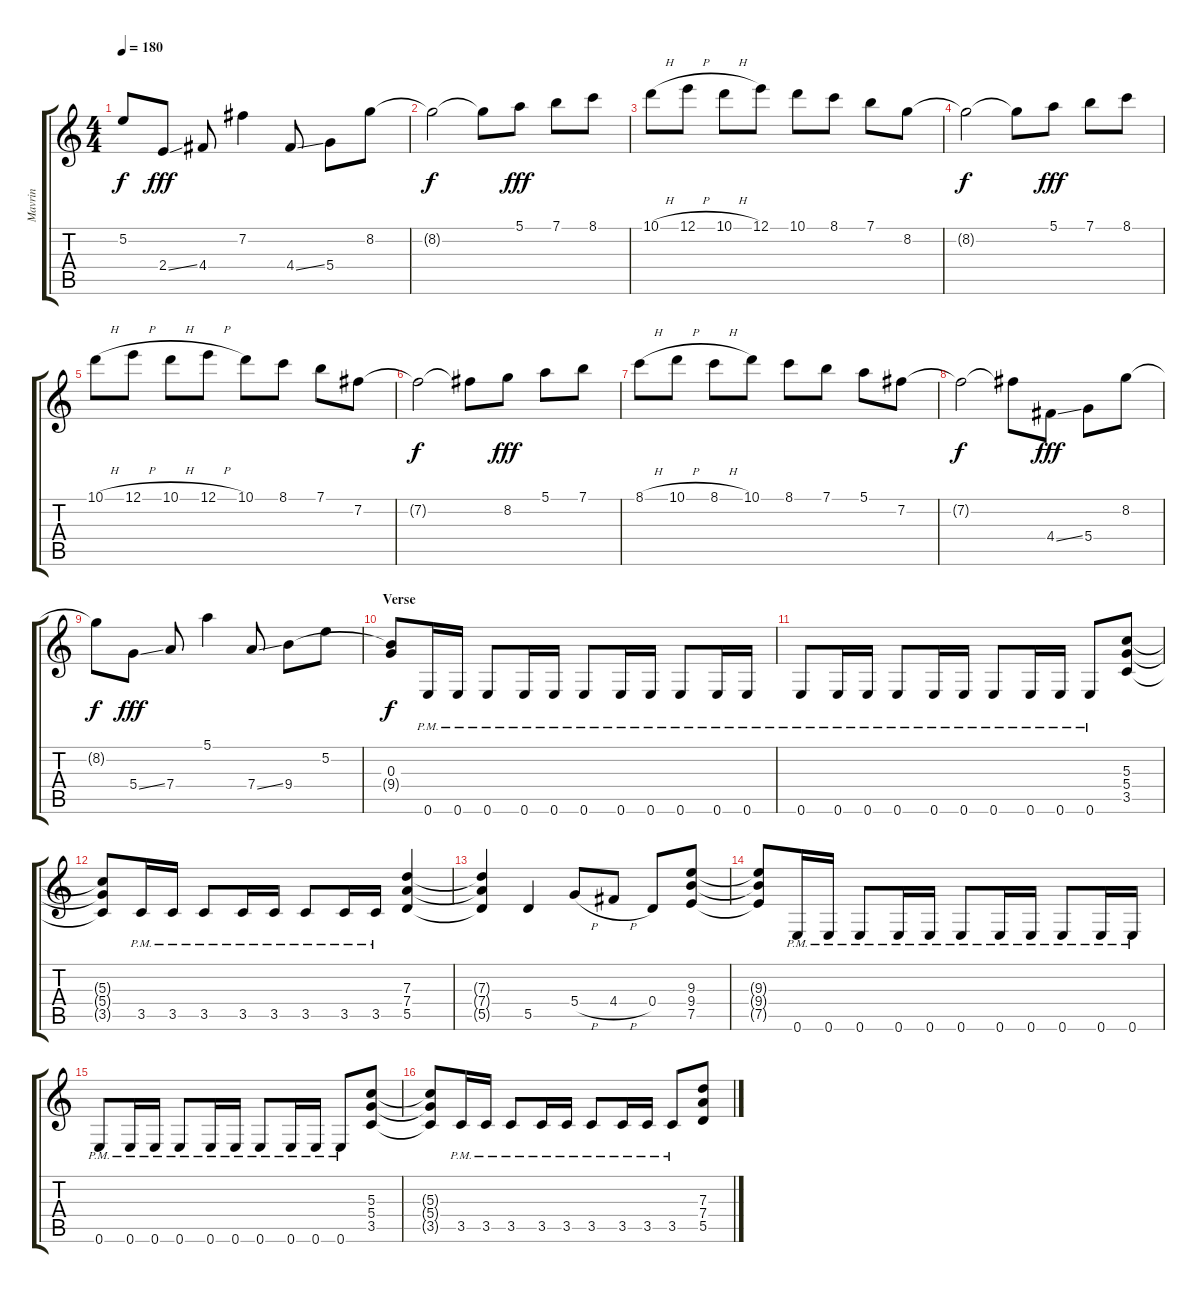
\track ("Mavrin" "Mavrin") {instrument overdrivenguitar}
\staff {score tabs}
\tuning (E4 B3 G3 D3 A2 E2) {hide}
\ts (4 4)
\tempo 180
\clef g2
\ks c
5.2{t}.8{dy f} 2.4{ss}.8{dy fff} 4.4.8 7.2.4 4.4{ss}.8 5.4.8 8.2.8 |
8.2{t}.2{dy f} 8.2{t}.8 5.1.8{dy fff} 7.1.8 8.1.8 |
10.1{h}.8 12.1{h}.8 10.1{h}.8 12.1.8 10.1.8 8.1.8 7.1.8 8.2.8 |
8.2{t}.2{dy f} 8.2{t}.8 5.1.8{dy fff} 7.1.8 8.1.8 |
10.1{h}.8 12.1{h}.8 10.1{h}.8 12.1{h}.8 10.1.8 8.1.8 7.1.8 7.2.8 |
7.2{t}.2{dy f} 7.2{t}.8 8.2.8{dy fff} 5.1.8 7.1.8 |
8.1{h}.8 10.1{h}.8 8.1{h}.8 10.1.8 8.1.8 7.1.8 5.1.8 7.2.8 |
7.2{t}.2{dy f} 7.2{t}.8 4.4{ss}.8{dy fff} 5.4.8 8.2.8 |
8.2{t}.8{dy f} 5.4{ss}.8{dy fff} 7.4.8 5.1.4 7.4{ss}.8 9.4.8 5.2.8 |
\section ("" "Verse")
(0.3 9.4{t}).8{dy f} 0.6{pm}.16 0.6{pm}.16 0.6{pm}.8 0.6{pm}.16 0.6{pm}.16 0.6{pm}.8 0.6{pm}.16 0.6{pm}.16 0.6{pm}.8 0.6{pm}.16 0.6{pm}.16 |
0.6{pm}.8 0.6{pm}.16 0.6{pm}.16 0.6{pm}.8 0.6{pm}.16 0.6{pm}.16 0.6{pm}.8 0.6{pm}.16 0.6{pm}.16 0.6{pm}.8 (5.3 5.4 3.5).8 |
(5.3{t} 5.4{t} 3.5{t}).8 3.5{pm}.16 3.5{pm}.16 3.5{pm}.8 3.5{pm}.16 3.5{pm}.16 3.5{pm}.8 3.5{pm}.16 3.5{pm}.16 (7.3 7.4 5.5).4 |
(7.3{t} 7.4{t} 5.5{t}).4 5.5.4 5.4{h}.8 4.4{h}.8 0.4.8 (9.3 9.4 7.5).8 |
(9.3{t} 9.4{t} 7.5{t}).8 0.6{pm}.16 0.6{pm}.16 0.6{pm}.8 0.6{pm}.16 0.6{pm}.16 0.6{pm}.8 0.6{pm}.16 0.6{pm}.16 0.6{pm}.8 0.6{pm}.16 0.6{pm}.16 |
0.6{pm}.8 0.6{pm}.16 0.6{pm}.16 0.6{pm}.8 0.6{pm}.16 0.6{pm}.16 0.6{pm}.8 0.6{pm}.16 0.6{pm}.16 0.6{pm}.8 (5.3 5.4 3.5).8 |
(5.3{t} 5.4{t} 3.5{t}).8 3.5{pm}.16 3.5{pm}.16 3.5{pm}.8 3.5{pm}.16 3.5{pm}.16 3.5{pm}.8 3.5{pm}.16 3.5{pm}.16 3.5{pm}.8 (7.3 7.4 5.5).8
